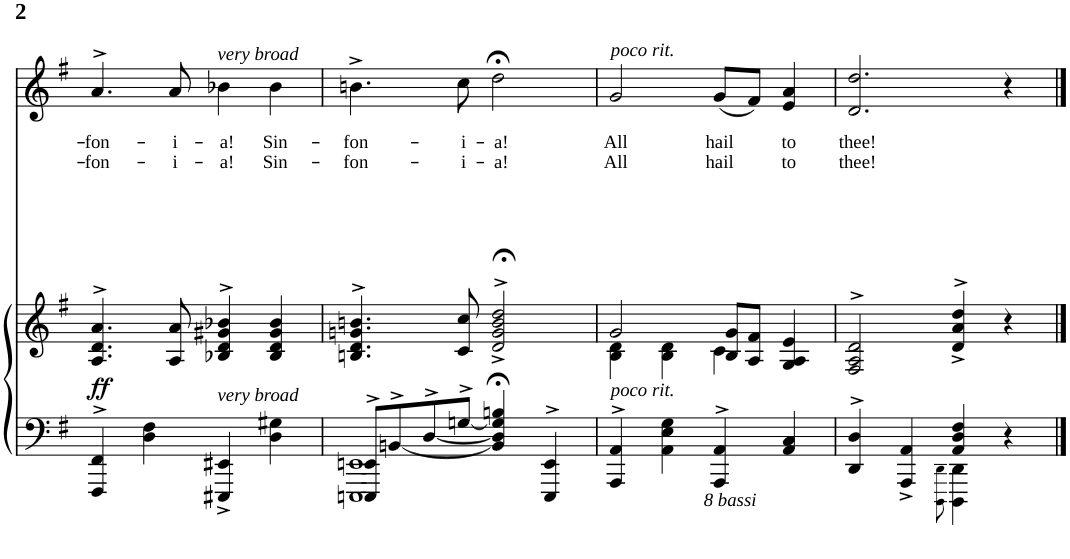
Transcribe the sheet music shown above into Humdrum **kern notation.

**kern	**dynam	**kern	**kern	**text	**text
*part3	*part3	*part2	*part1	*part1	*part1
*staff3	*staff3	*staff2	*staff1	*staff1	*staff1
*I"Piano	*	*I"Piano	*I"Piano	*	*
*I'Pno	*	*I'Pno	*I'Pno	*	*
!!LO:PB:g=z
*clefF4	*	*clefG2	*clefG2	*	*
*k[f#]	*	*k[f#]	*k[f#]	*	*
*M4/4	*	*M4/4	*M4/4	*	*
*met(c)	*	*met(c)	*met(c)	*	*
=13	=13	=13	=13	=13	=13
!	!LO:DY:a	!	!	!LO:LY:b	!LO:LY:b
4FFF#/^> 4FF#/^>	ff	4.A/^> 4.d/^> 4.a/^>	4.a^>/	-fon-	-fon-
4D\ 4F#\	.	.	.	.	.
!	!	!	!	!LO:LY:b	!LO:LY:b
.	.	8A/ 8a/	8a/	-i-	-i-
!	!	!	!LO:TX:a:i:t=very broad	!	!
!LO:TX:a:i:t=very broad	!	!	!	!	!
!	!	!	!	!LO:LY:b	!LO:LY:b
4EEE#X/^ 4EE#X/^	.	4B-X/^> 4d/^> 4g#X/^> 4b-X/^>	4b-X\	-a!	-a!
!	!	!	!	!LO:LY:b	!LO:LY:b
4D\ 4G#X\	.	4B-/ 4d/ 4g#/ 4b-/	4b-\	Sin-	Sin-
=14	=14	=14	=14	=14	=14
*^	*	*	*	*	*
!	!	!	!	!	!LO:LY:b	!LO:LY:b
8EEEn/^ 8EEn/^L	1EEE 1EE	.	4.Bn/^> 4.d/^> 4.gn/^> 4.bn/^>	4.bn^\	-fon-	-fon-
[<8BBn^/	.	.	.	.	.	.
[<8D^/	.	.	.	.	.	.
!	!	!	!	!	!LO:LY:b	!LO:LY:b
[<8Gn^/J	.	.	8c/ 8cc/	8cc\	-i-	-i-
!	!	!	!	!	!LO:LY:b	!LO:LY:b
4BB/];< 4D/];< 4G/];< 4Bn/;<	.	.	2d/;<^> 2g/;<^> 2b/;<^> 2dd/;<^>	2dd;<\	-a!	-a!
4EEE/^ 4EE/^	.	.	.	.	.	.
*v	*v	*	*	*	*	*
=15	=15	=15	=15	=15	=15
*	*	*^	*	*	*
!	!	!	!	!LO:TX:a:i:t=poco rit.	!	!
!LO:TX:a:i:t=poco rit.	!	!	!	!	!	!
!	!	!	!	!	!LO:LY:b	!LO:LY:b
4AAA/^> 4AA/^>	.	2g/	4B\ 4d\	2g/	All	All
4AA\ 4E\ 4G\	.	.	4B\ 4d\	.	.	.
!LO:TX:b:i:t=8 bassi	!	!	!	!	!	!
!	!	!	!	!	!LO:LY:b	!LO:LY:b
4AAA/^> 4AA/^>	.	8B/ 8g/L	4c\	(8g/L	hail	hail
.	.	8A/ 8f#/J	.	8f#/J)	.	.
!	!	!	!	!	!LO:LY:b	!LO:LY:b
4AA/ 4C/	.	4G/ 4A/ 4e/	4ryy	4e/ 4a/	to	to
=16	=16	=16	=16	=16	=16	=16
*^	*	*	*	*	*	*
!	!	!	!	!	!	!LO:LY:b	!LO:LY:b
*	*	*	*v	*v	*	*	*
4DD/^> 4D/^>	2ryy	.	2F#/^> 2A/^> 2d/^>	2.d/ 2.dd/	thee!	thee!
4AAA/^ 4AA/^	.	.	.	.	.	.
.	8qDDD\ 8qDD\	.	.	.	.	.
4AA/ 4D/ 4F#/	4DDD\ 4DD\	.	4d/^> 4a/^> 4dd/^>	.	.	.
4r	4ryy	.	4r	4r	.	.
*v	*v	*	*	*	*	*
==	==	==	==	==	==
*-	*-	*-	*-	*-	*-
